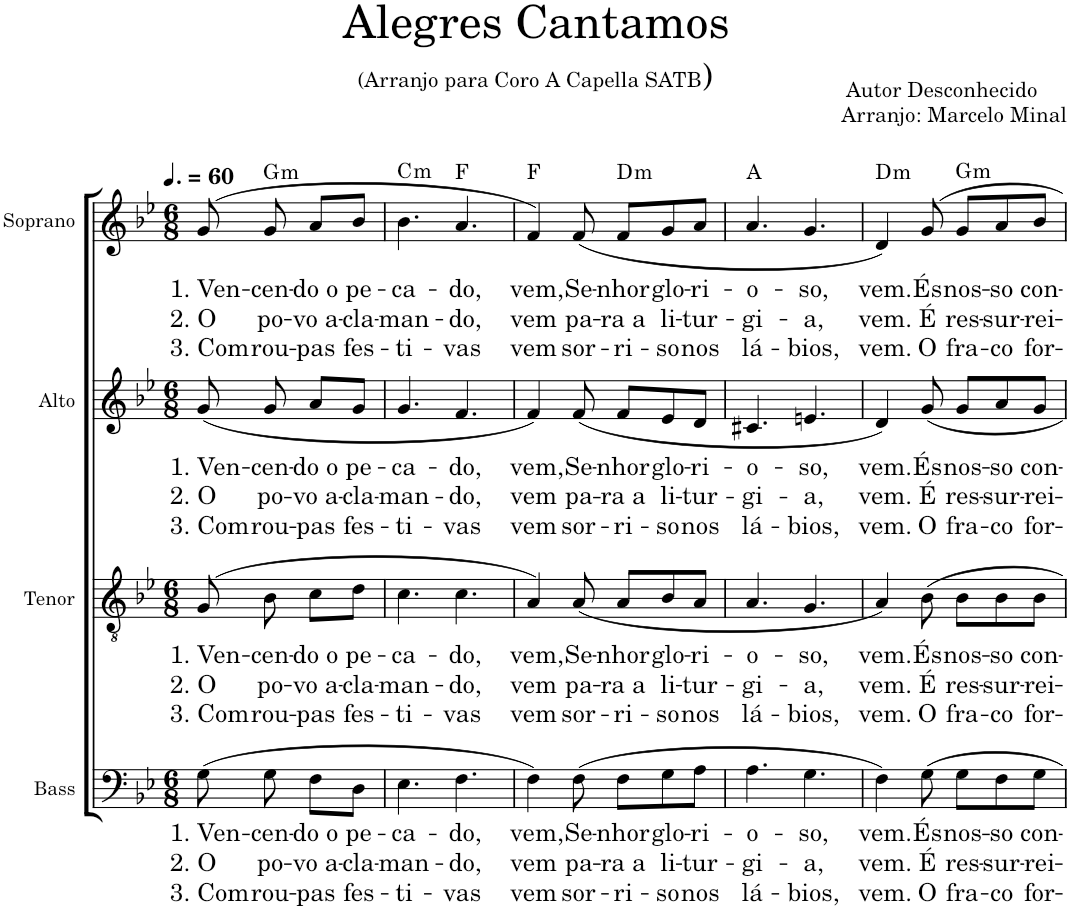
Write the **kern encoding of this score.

**kern	**text	**text	**text	**kern	**text	**text	**text	**kern	**text	**text	**text	**kern	**text	**text	**text	**harte
*part4	*part4	*part4	*part4	*part3	*part3	*part3	*part3	*part2	*part2	*part2	*part2	*part1	*part1	*part1	*part1	*part1
*staff4	*staff4	*staff4	*staff4	*staff3	*staff3	*staff3	*staff3	*staff2	*staff2	*staff2	*staff2	*staff1	*staff1	*staff1	*staff1	*
*I"Bass	*	*	*	*I"Tenor	*	*	*	*I"Alto	*	*	*	*I"Soprano	*	*	*	*
*I'B.	*	*	*	*I'T.	*	*	*	*I'A.	*	*	*	*I'S.	*	*	*	*
*clefF4	*	*	*	*clefGv2	*	*	*	*clefG2	*	*	*	*clefG2	*	*	*	*
*k[b-e-]	*	*	*	*k[b-e-]	*	*	*	*k[b-e-]	*	*	*	*k[b-e-]	*	*	*	*
*M6/8	*	*	*	*M6/8	*	*	*	*M6/8	*	*	*	*M6/8	*	*	*	*
*MM90	*	*	*	*MM90	*	*	*	*MM90	*	*	*	*MM90	*	*	*	*
=	=	=	=	=	=	=	=	=	=	=	=	=	=	=	=	=
!	!LO:LY:b	!LO:LY:b	!LO:LY:b	!	!LO:LY:b	!LO:LY:b	!LO:LY:b	!	!LO:LY:b	!LO:LY:b	!LO:LY:b	!	!LO:LY:b	!LO:LY:b	!LO:LY:b	!
(8G\	1. Ven-	2. O	3. Com	(8G/	1. Ven-	2. O	3. Com	(8g/	1. Ven-	2. O	3. Com	(8g/	1. Ven-	2. O	3. Com	.
!	!LO:LY:b	!LO:LY:b	!LO:LY:b	!	!LO:LY:b	!LO:LY:b	!LO:LY:b	!	!LO:LY:b	!LO:LY:b	!LO:LY:b	!	!LO:LY:b	!LO:LY:b	!LO:LY:b	!LO:H:kt=m
8G\	-cen-	po-	rou-	8B-\	-cen-	po-	rou-	8g/	-cen-	po-	rou-	8g/	-cen-	po-	rou-	G:min
!	!LO:LY:b	!LO:LY:b	!LO:LY:b	!	!LO:LY:b	!LO:LY:b	!LO:LY:b	!	!LO:LY:b	!LO:LY:b	!LO:LY:b	!	!LO:LY:b	!LO:LY:b	!LO:LY:b	!
8F\L	-do o	-vo a-	-pas	8c\L	-do o	-vo a-	-pas	8a/L	-do o	-vo a-	-pas	8a/L	-do o	-vo a-	-pas	.
!	!LO:LY:b	!LO:LY:b	!LO:LY:b	!	!LO:LY:b	!LO:LY:b	!LO:LY:b	!	!LO:LY:b	!LO:LY:b	!LO:LY:b	!	!LO:LY:b	!LO:LY:b	!LO:LY:b	!
8D\J	pe-	-cla-	fes-	8d\J	pe-	-cla-	fes-	8g/J	pe-	-cla-	fes-	8b-/J	pe-	-cla-	fes-	.
=1	=1	=1	=1	=1	=1	=1	=1	=1	=1	=1	=1	=1	=1	=1	=1	=1
!	!LO:LY:b	!LO:LY:b	!LO:LY:b	!	!LO:LY:b	!LO:LY:b	!LO:LY:b	!	!LO:LY:b	!LO:LY:b	!LO:LY:b	!	!LO:LY:b	!LO:LY:b	!LO:LY:b	!LO:H:kt=m
4.E-\	-ca-	-man-	-ti-	4.c\	-ca-	-man-	-ti-	4.g/	-ca-	-man-	-ti-	4.b-\	-ca-	-man-	-ti-	C:min
!	!LO:LY:b	!LO:LY:b	!LO:LY:b	!	!LO:LY:b	!LO:LY:b	!LO:LY:b	!	!LO:LY:b	!LO:LY:b	!LO:LY:b	!	!LO:LY:b	!LO:LY:b	!LO:LY:b	!
4.F\	-do,	-do,	-vas	4.c\	-do,	-do,	-vas	4.f/	-do,	-do,	-vas	4.a/	-do,	-do,	-vas	F:maj
=2	=2	=2	=2	=2	=2	=2	=2	=2	=2	=2	=2	=2	=2	=2	=2	=2
!	!LO:LY:b	!LO:LY:b	!LO:LY:b	!	!LO:LY:b	!LO:LY:b	!LO:LY:b	!	!LO:LY:b	!LO:LY:b	!LO:LY:b	!	!LO:LY:b	!LO:LY:b	!LO:LY:b	!
4F\)	vem,	vem	vem	4A/)	vem,	vem	vem	4f/)	vem,	vem	vem	4f/)	vem,	vem	vem	F:maj
!	!LO:LY:b	!LO:LY:b	!LO:LY:b	!	!LO:LY:b	!LO:LY:b	!LO:LY:b	!	!LO:LY:b	!LO:LY:b	!LO:LY:b	!	!LO:LY:b	!LO:LY:b	!LO:LY:b	!
(8F\	Se-	pa-	sor-	(8A/	Se-	pa-	sor-	(8f/	Se-	pa-	sor-	(8f/	Se-	pa-	sor-	.
!	!LO:LY:b	!LO:LY:b	!LO:LY:b	!	!LO:LY:b	!LO:LY:b	!LO:LY:b	!	!LO:LY:b	!LO:LY:b	!LO:LY:b	!	!LO:LY:b	!LO:LY:b	!LO:LY:b	!LO:H:kt=m
8F\L	-nhor	-ra a	-ri-	8A/L	-nhor	-ra a	-ri-	8f/L	-nhor	-ra a	-ri-	8f/L	-nhor	-ra a	-ri-	D:min
!	!LO:LY:b	!LO:LY:b	!LO:LY:b	!	!LO:LY:b	!LO:LY:b	!LO:LY:b	!	!LO:LY:b	!LO:LY:b	!LO:LY:b	!	!LO:LY:b	!LO:LY:b	!LO:LY:b	!
8G\	glo-	li-	-so	8B-/	glo-	li-	-so	8e-/	glo-	li-	-so	8g/	glo-	li-	-so	.
!	!LO:LY:b	!LO:LY:b	!LO:LY:b	!	!LO:LY:b	!LO:LY:b	!LO:LY:b	!	!LO:LY:b	!LO:LY:b	!LO:LY:b	!	!LO:LY:b	!LO:LY:b	!LO:LY:b	!
8A\J	-ri-	-tur-	nos	8A/J	-ri-	-tur-	nos	8d/J	-ri-	-tur-	nos	8a/J	-ri-	-tur-	nos	.
=3	=3	=3	=3	=3	=3	=3	=3	=3	=3	=3	=3	=3	=3	=3	=3	=3
!	!LO:LY:b	!LO:LY:b	!LO:LY:b	!	!LO:LY:b	!LO:LY:b	!LO:LY:b	!	!LO:LY:b	!LO:LY:b	!LO:LY:b	!	!LO:LY:b	!LO:LY:b	!LO:LY:b	!
4.A\	-o-	-gi-	lá-	4.A/	-o-	-gi-	lá-	4.c#X/	-o-	-gi-	lá-	4.a/	-o-	-gi-	lá-	A:maj
!	!LO:LY:b	!LO:LY:b	!LO:LY:b	!	!LO:LY:b	!LO:LY:b	!LO:LY:b	!	!LO:LY:b	!LO:LY:b	!LO:LY:b	!	!LO:LY:b	!LO:LY:b	!LO:LY:b	!
4.G\	-so,	-a,	-bios,	4.G/	-so,	-a,	-bios,	4.en/	-so,	-a,	-bios,	4.g/	-so,	-a,	-bios,	.
=4	=4	=4	=4	=4	=4	=4	=4	=4	=4	=4	=4	=4	=4	=4	=4	=4
!	!LO:LY:b	!LO:LY:b	!LO:LY:b	!	!LO:LY:b	!LO:LY:b	!LO:LY:b	!	!LO:LY:b	!LO:LY:b	!LO:LY:b	!	!LO:LY:b	!LO:LY:b	!LO:LY:b	!LO:H:kt=m
4F\)	vem.	vem.	vem.	4A/)	vem.	vem.	vem.	4d/)	vem.	vem.	vem.	4d/)	vem.	vem.	vem.	D:min
!	!LO:LY:b	!LO:LY:b	!LO:LY:b	!	!LO:LY:b	!LO:LY:b	!LO:LY:b	!	!LO:LY:b	!LO:LY:b	!LO:LY:b	!	!LO:LY:b	!LO:LY:b	!LO:LY:b	!
8G\	És	É	O	8B-\	És	É	O	8g/	És	É	O	8g/	És	É	O	.
!	!LO:LY:b	!LO:LY:b	!LO:LY:b	!	!LO:LY:b	!LO:LY:b	!LO:LY:b	!	!LO:LY:b	!LO:LY:b	!LO:LY:b	!	!LO:LY:b	!LO:LY:b	!LO:LY:b	!LO:H:kt=m
8G\L	nos-	res-	fra-	8B-\L	nos-	res-	fra-	8g/L	nos-	res-	fra-	8g/L	nos-	res-	fra-	G:min
!	!LO:LY:b	!LO:LY:b	!LO:LY:b	!	!LO:LY:b	!LO:LY:b	!LO:LY:b	!	!LO:LY:b	!LO:LY:b	!LO:LY:b	!	!LO:LY:b	!LO:LY:b	!LO:LY:b	!
8F\	-so	-sur-	-co	8B-\	-so	-sur-	-co	8a/	-so	-sur-	-co	8a/	-so	-sur-	-co	.
!	!LO:LY:b	!LO:LY:b	!LO:LY:b	!	!LO:LY:b	!LO:LY:b	!LO:LY:b	!	!LO:LY:b	!LO:LY:b	!LO:LY:b	!	!LO:LY:b	!LO:LY:b	!LO:LY:b	!
8G\J	con-	-rei-	for-	8B-\J	con-	-rei-	for-	8g/J	con-	-rei-	for-	8b-/J	con-	-rei-	for-	.
=	=	=	=	=	=	=	=	=	=	=	=	=	=	=	=	=
*-	*-	*-	*-	*-	*-	*-	*-	*-	*-	*-	*-	*-	*-	*-	*-	*-
